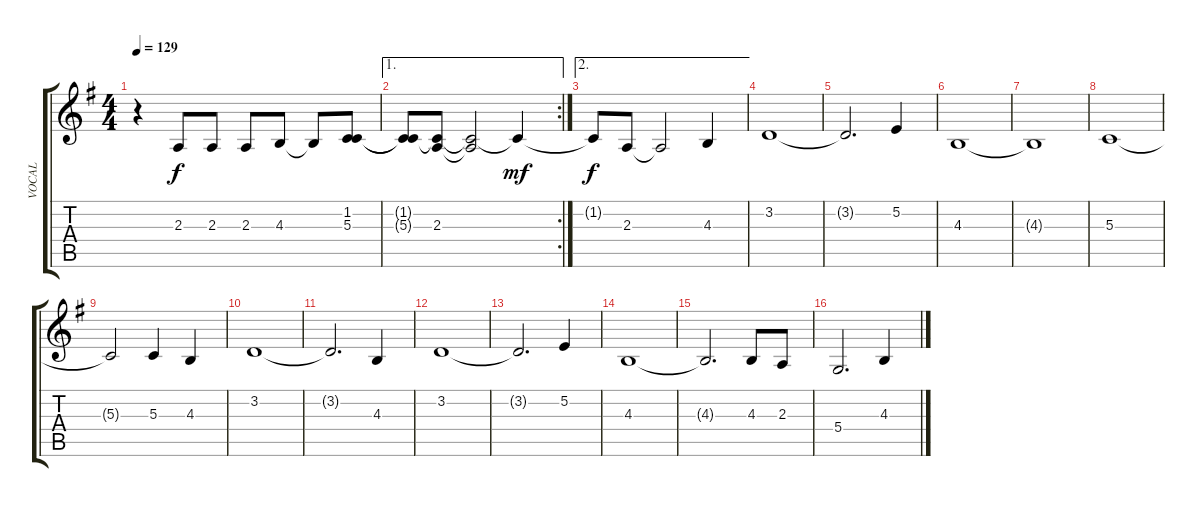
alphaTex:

\track ("VOCAL" "VOCAL") {instrument electricgrandpiano}
\staff {score tabs}
\tuning (E4 B3 G3 D3 A2 E2) {hide}
\ts (4 4)
\tempo 129
\clef g2
\ks g
r.4{dy f} 2.3.8 2.3.8 2.3.8 4.3.8 4.3{t}.8 (1.2 5.3).8 |
\ae 1
\rc 2
(1.2{t} 5.3{t}).8 (1.2{t} 2.3).8 (1.2{t} 2.3{t}).2 1.2{t}.4{dy mf} |
\ae 2
1.2{t}.8{dy f} 2.3.8 2.3{t}.2 4.3.4 |
3.2.1 |
3.2{t}.2{d} 5.2.4 |
4.3.1 |
4.3{t}.1 |
5.3.1 |
5.3{t}.2 5.3.4 4.3.4 |
3.2.1 |
3.2{t}.2{d} 4.3.4 |
3.2.1 |
3.2{t}.2{d} 5.2.4 |
4.3.1 |
4.3{t}.2{d} 4.3.8 2.3.8 |
5.4.2{d} 4.3.4
